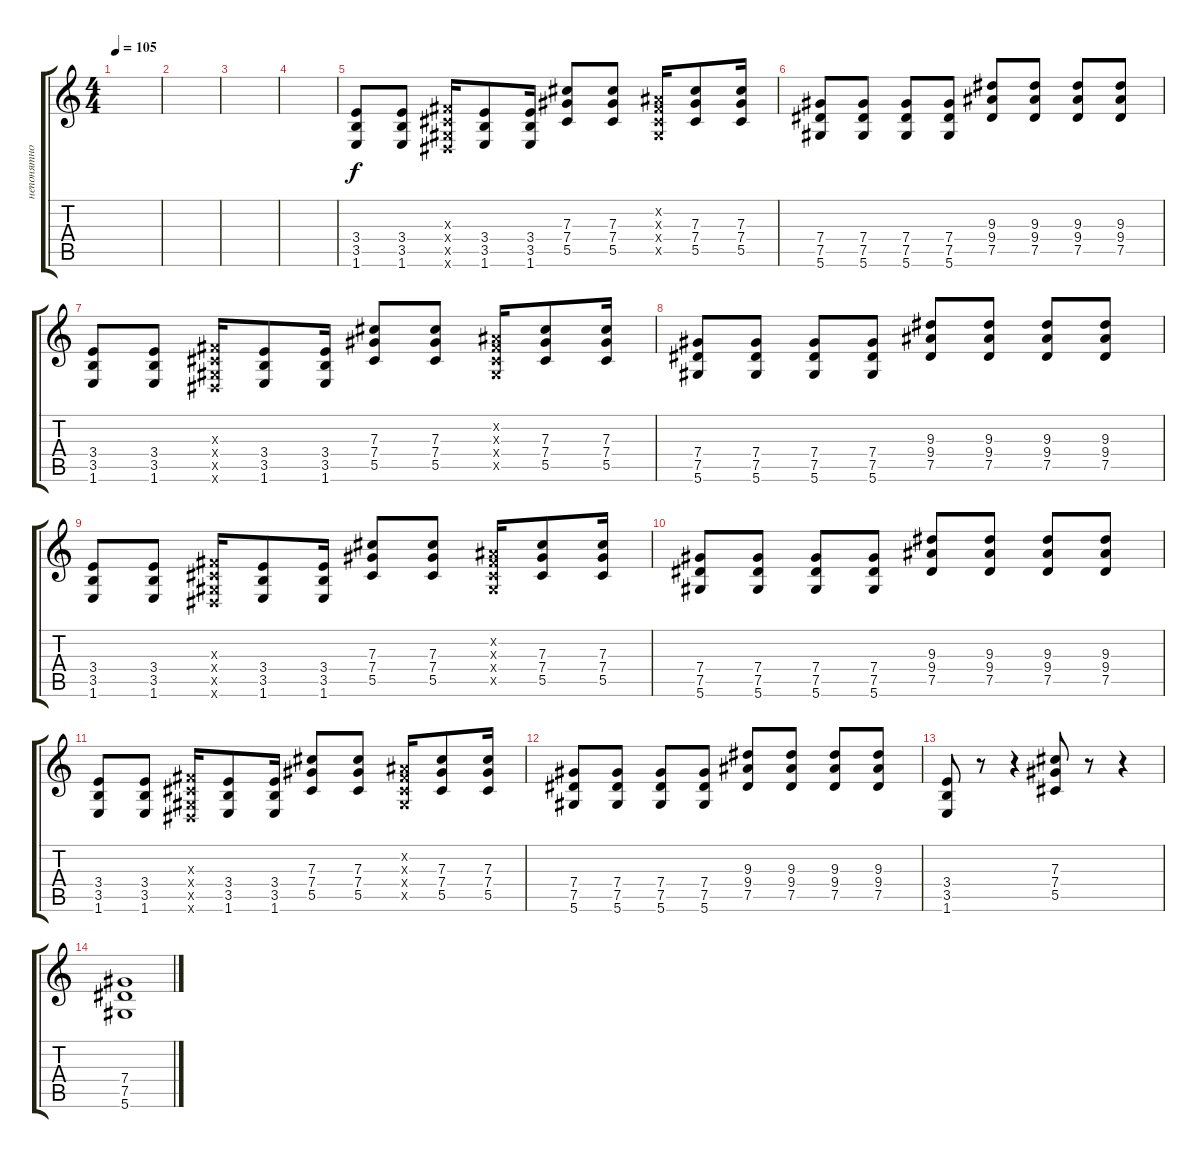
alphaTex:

\track ("непонятно" "непонятно") {instrument overdrivenguitar}
\staff {score tabs}
\tuning (Eb4 Bb3 Gb3 Db3 Ab2 Eb2) {hide}
\ts (4 4)
\tempo 105
\clef g2
\ks c
|
|
|
|
(3.4 3.5 1.6).8 (3.4 3.5 1.6).8 (0.3{x} 0.4{x} 0.5{x} 0.6{x}).16 (3.4 3.5 1.6).8 (3.4 3.5 1.6).16 (7.3 7.4 5.5).8 (7.3 7.4 5.5).8 (0.2{x} 0.3{x} 0.4{x} 0.5{x}).16 (7.3 7.4 5.5).8 (7.3 7.4 5.5).16 |
(7.4 7.5 5.6).8 (7.4 7.5 5.6).8 (7.4 7.5 5.6).8 (7.4 7.5 5.6).8 (9.3 9.4 7.5).8 (9.3 9.4 7.5).8 (9.3 9.4 7.5).8 (9.3 9.4 7.5).8 |
(3.4 3.5 1.6).8 (3.4 3.5 1.6).8 (0.3{x} 0.4{x} 0.5{x} 0.6{x}).16 (3.4 3.5 1.6).8 (3.4 3.5 1.6).16 (7.3 7.4 5.5).8 (7.3 7.4 5.5).8 (0.2{x} 0.3{x} 0.4{x} 0.5{x}).16 (7.3 7.4 5.5).8 (7.3 7.4 5.5).16 |
(7.4 7.5 5.6).8 (7.4 7.5 5.6).8 (7.4 7.5 5.6).8 (7.4 7.5 5.6).8 (9.3 9.4 7.5).8 (9.3 9.4 7.5).8 (9.3 9.4 7.5).8 (9.3 9.4 7.5).8 |
(3.4 3.5 1.6).8 (3.4 3.5 1.6).8 (0.3{x} 0.4{x} 0.5{x} 0.6{x}).16 (3.4 3.5 1.6).8 (3.4 3.5 1.6).16 (7.3 7.4 5.5).8 (7.3 7.4 5.5).8 (0.2{x} 0.3{x} 0.4{x} 0.5{x}).16 (7.3 7.4 5.5).8 (7.3 7.4 5.5).16 |
(7.4 7.5 5.6).8 (7.4 7.5 5.6).8 (7.4 7.5 5.6).8 (7.4 7.5 5.6).8 (9.3 9.4 7.5).8 (9.3 9.4 7.5).8 (9.3 9.4 7.5).8 (9.3 9.4 7.5).8 |
(3.4 3.5 1.6).8 (3.4 3.5 1.6).8 (0.3{x} 0.4{x} 0.5{x} 0.6{x}).16 (3.4 3.5 1.6).8 (3.4 3.5 1.6).16 (7.3 7.4 5.5).8 (7.3 7.4 5.5).8 (0.2{x} 0.3{x} 0.4{x} 0.5{x}).16 (7.3 7.4 5.5).8 (7.3 7.4 5.5).16 |
(7.4 7.5 5.6).8 (7.4 7.5 5.6).8 (7.4 7.5 5.6).8 (7.4 7.5 5.6).8 (9.3 9.4 7.5).8 (9.3 9.4 7.5).8 (9.3 9.4 7.5).8 (9.3 9.4 7.5).8 |
(3.4 3.5 1.6).8 r.8 r.4 (7.3 7.4 5.5).8 r.8 r.4 |
(7.4 7.5 5.6).1
